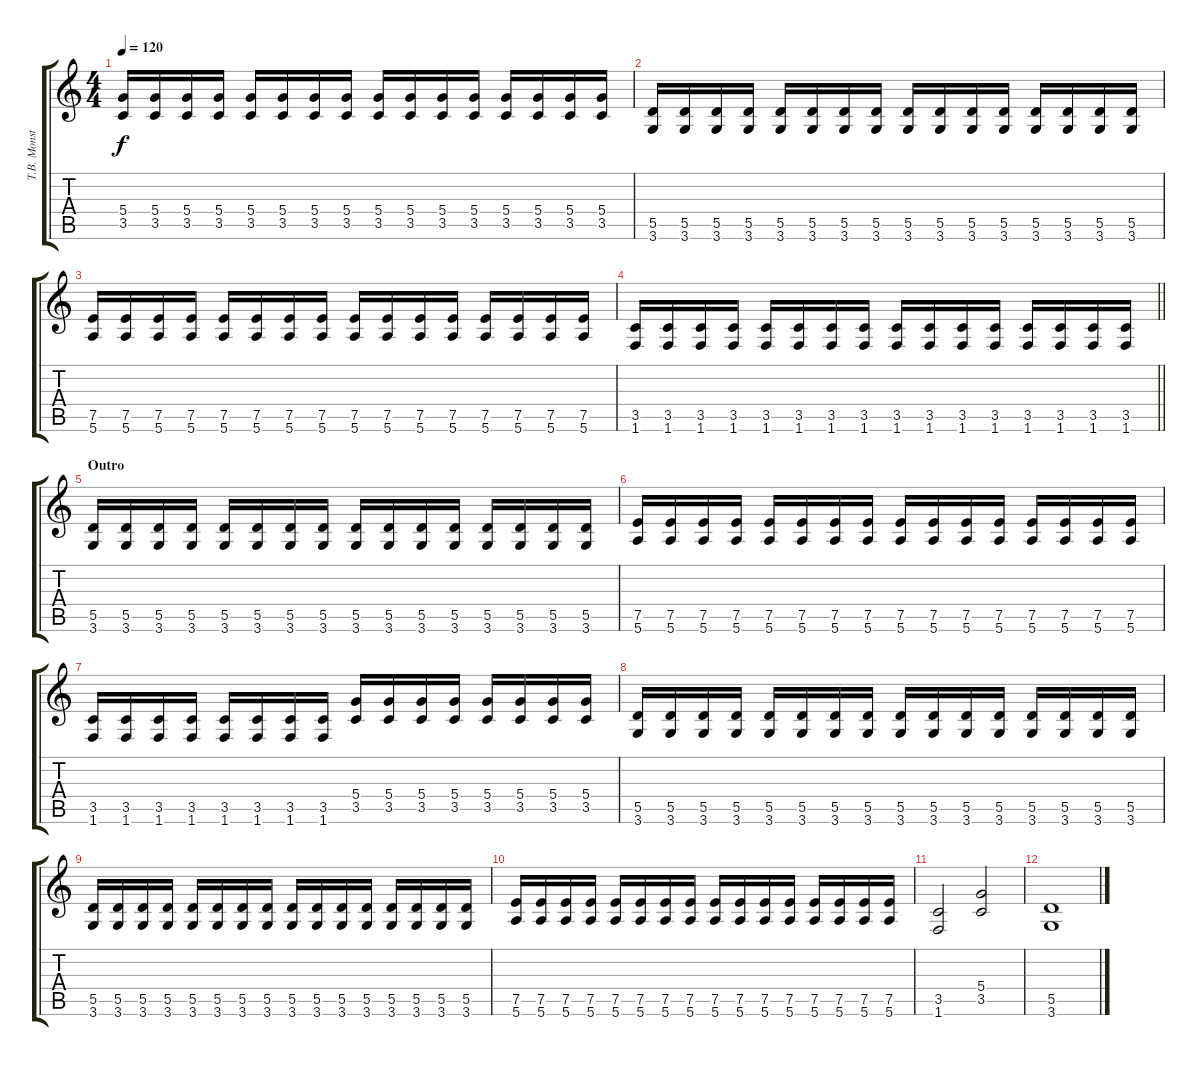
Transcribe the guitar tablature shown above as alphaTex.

\track ("T.B. Monstrosity" "T.B. Monst") {instrument overdrivenguitar}
\staff {score tabs}
\tuning (E4 B3 G3 D3 A2 E2) {hide}
\ts (4 4)
\tempo 120
\clef g2
\ks c
(5.4 3.5).16{dy f} (5.4 3.5).16 (5.4 3.5).16 (5.4 3.5).16 (5.4 3.5).16 (5.4 3.5).16 (5.4 3.5).16 (5.4 3.5).16 (5.4 3.5).16 (5.4 3.5).16 (5.4 3.5).16 (5.4 3.5).16 (5.4 3.5).16 (5.4 3.5).16 (5.4 3.5).16 (5.4 3.5).16 |
(5.5 3.6).16 (5.5 3.6).16 (5.5 3.6).16 (5.5 3.6).16 (5.5 3.6).16 (5.5 3.6).16 (5.5 3.6).16 (5.5 3.6).16 (5.5 3.6).16 (5.5 3.6).16 (5.5 3.6).16 (5.5 3.6).16 (5.5 3.6).16 (5.5 3.6).16 (5.5 3.6).16 (5.5 3.6).16 |
(7.5 5.6).16 (7.5 5.6).16 (7.5 5.6).16 (7.5 5.6).16 (7.5 5.6).16 (7.5 5.6).16 (7.5 5.6).16 (7.5 5.6).16 (7.5 5.6).16 (7.5 5.6).16 (7.5 5.6).16 (7.5 5.6).16 (7.5 5.6).16 (7.5 5.6).16 (7.5 5.6).16 (7.5 5.6).16 |
\barLineRight lightlight
(3.5 1.6).16 (3.5 1.6).16 (3.5 1.6).16 (3.5 1.6).16 (3.5 1.6).16 (3.5 1.6).16 (3.5 1.6).16 (3.5 1.6).16 (3.5 1.6).16 (3.5 1.6).16 (3.5 1.6).16 (3.5 1.6).16 (3.5 1.6).16 (3.5 1.6).16 (3.5 1.6).16 (3.5 1.6).16 |
\section ("" "Outro")
(5.5 3.6).16 (5.5 3.6).16 (5.5 3.6).16 (5.5 3.6).16 (5.5 3.6).16 (5.5 3.6).16 (5.5 3.6).16 (5.5 3.6).16 (5.5 3.6).16 (5.5 3.6).16 (5.5 3.6).16 (5.5 3.6).16 (5.5 3.6).16 (5.5 3.6).16 (5.5 3.6).16 (5.5 3.6).16 |
(7.5 5.6).16 (7.5 5.6).16 (7.5 5.6).16 (7.5 5.6).16 (7.5 5.6).16 (7.5 5.6).16 (7.5 5.6).16 (7.5 5.6).16 (7.5 5.6).16 (7.5 5.6).16 (7.5 5.6).16 (7.5 5.6).16 (7.5 5.6).16 (7.5 5.6).16 (7.5 5.6).16 (7.5 5.6).16 |
(3.5 1.6).16 (3.5 1.6).16 (3.5 1.6).16 (3.5 1.6).16 (3.5 1.6).16 (3.5 1.6).16 (3.5 1.6).16 (3.5 1.6).16 (5.4 3.5).16 (5.4 3.5).16 (5.4 3.5).16 (5.4 3.5).16 (5.4 3.5).16 (5.4 3.5).16 (5.4 3.5).16 (5.4 3.5).16 |
(5.5 3.6).16 (5.5 3.6).16 (5.5 3.6).16 (5.5 3.6).16 (5.5 3.6).16 (5.5 3.6).16 (5.5 3.6).16 (5.5 3.6).16 (5.5 3.6).16 (5.5 3.6).16 (5.5 3.6).16 (5.5 3.6).16 (5.5 3.6).16 (5.5 3.6).16 (5.5 3.6).16 (5.5 3.6).16 |
(5.5 3.6).16 (5.5 3.6).16 (5.5 3.6).16 (5.5 3.6).16 (5.5 3.6).16 (5.5 3.6).16 (5.5 3.6).16 (5.5 3.6).16 (5.5 3.6).16 (5.5 3.6).16 (5.5 3.6).16 (5.5 3.6).16 (5.5 3.6).16 (5.5 3.6).16 (5.5 3.6).16 (5.5 3.6).16 |
(7.5 5.6).16 (7.5 5.6).16 (7.5 5.6).16 (7.5 5.6).16 (7.5 5.6).16 (7.5 5.6).16 (7.5 5.6).16 (7.5 5.6).16 (7.5 5.6).16 (7.5 5.6).16 (7.5 5.6).16 (7.5 5.6).16 (7.5 5.6).16 (7.5 5.6).16 (7.5 5.6).16 (7.5 5.6).16 |
(3.5 1.6).2 (5.4 3.5).2 |
(5.5 3.6).1
